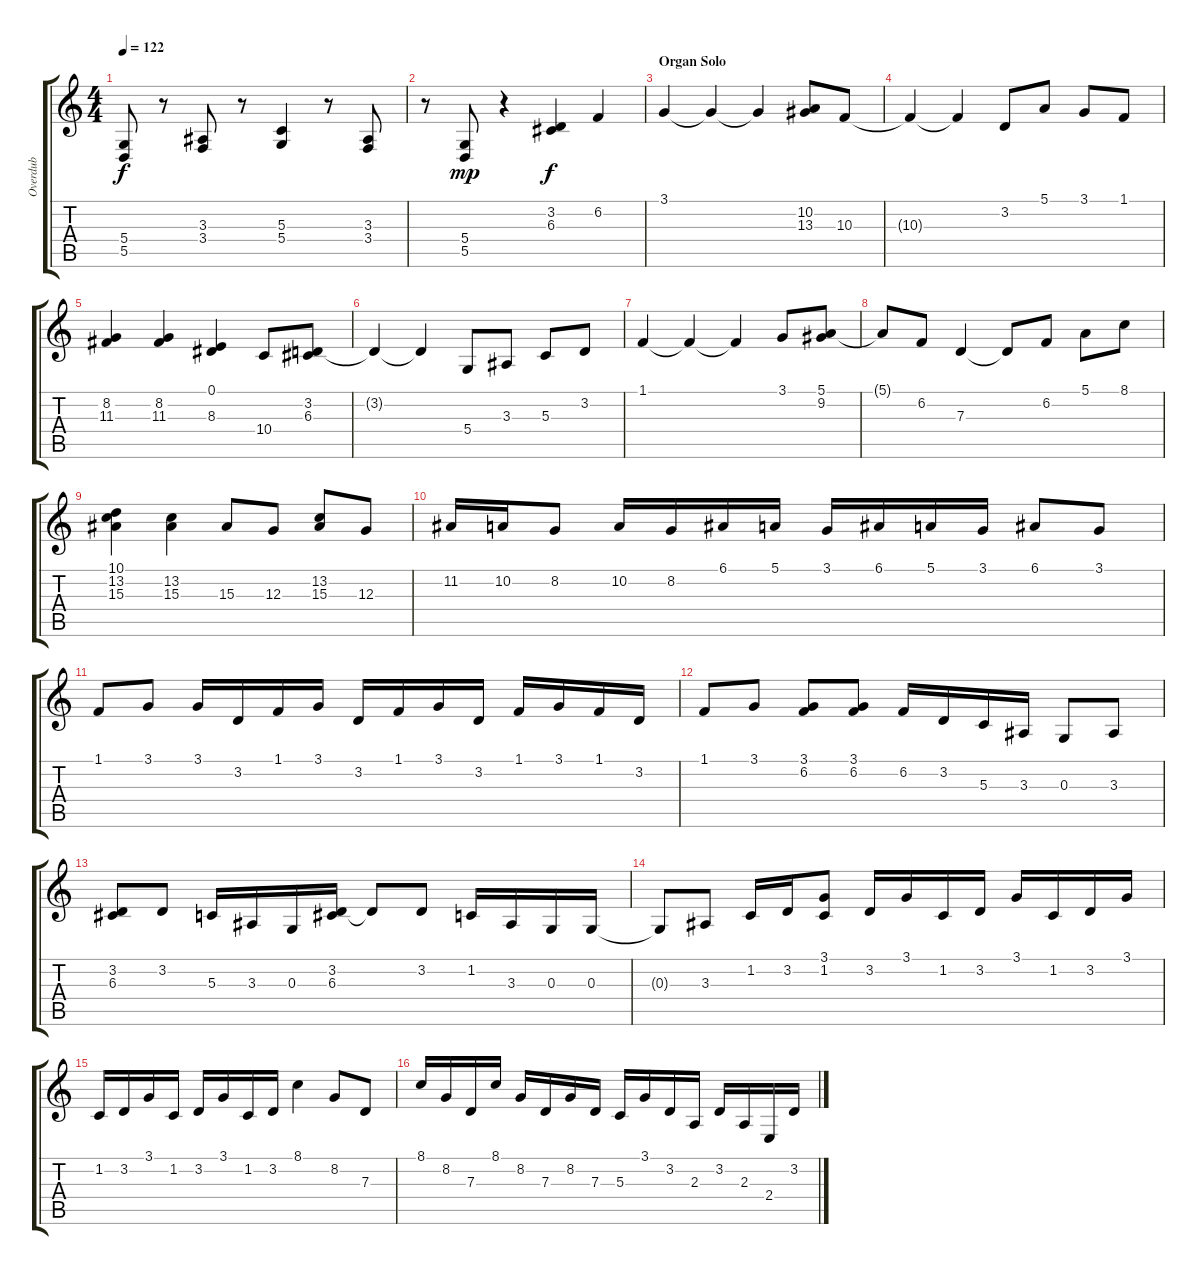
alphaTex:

\track ("Overdub" "Overdub") {instrument drawbarorgan}
\staff {score tabs}
\tuning (E4 B3 G3 D3 A2 E2) {hide}
\ts (4 4)
\tempo 122
\clef g2
\ks c
(5.4 5.5).8{dy f} r.8 (3.3 3.4).8 r.8 (5.3 5.4).4 r.8 (3.3 3.4).8 |
r.8 (5.4 5.5).8{dy mp} r.4 (3.2 6.3).4{dy f volume 11} 6.2.4 |
\section ("" "Organ Solo")
3.1.4{volume 11} 3.1{t}.4 3.1{t}.4 (10.2 13.3).8 10.3.8 |
10.3{t}.4 10.3{t}.4 3.2.8 5.1.8 3.1.8 1.1.8 |
(8.2 11.3).4 (8.2 11.3).4 (0.1 8.3).4 10.4.8 (3.2 6.3).8 |
3.2{t}.4 3.2{t}.4 5.4.8 3.3.8 5.3.8 3.2.8 |
1.1.4 1.1{t}.4 1.1{t}.4 3.1.8 (5.1 9.2).8 |
5.1{t}.8 6.2.8 7.3.4 7.3{t}.8 6.2.8 5.1.8 8.1.8 |
(10.1 13.2 15.3).4 (13.2 15.3).4 15.3.8 12.3.8 (13.2 15.3).8 12.3.8 |
11.2.16 10.2.16 8.2.8 10.2.16 8.2.16 6.1.16 5.1.16 3.1.16 6.1.16 5.1.16 3.1.16 6.1.8 3.1.8 |
1.1.8 3.1.8 3.1.16 3.2.16 1.1.16 3.1.16 3.2.16 1.1.16 3.1.16 3.2.16 1.1.16 3.1.16 1.1.16 3.2.16 |
1.1.8 3.1.8 (3.1 6.2).8 (3.1 6.2).8 6.2.16 3.2.16 5.3.16 3.3.16 0.3.8 3.3.8 |
(3.2 6.3).8 3.2.8 5.3.16 3.3.16 0.3.16 (3.2 6.3).16 3.2{t}.8 3.2.8 1.2.16 3.3.16 0.3.16 0.3.16 |
0.3{t}.8 3.3.8 1.2.16 3.2.16 (3.1 1.2).8 3.2.16 3.1.16 1.2.16 3.2.16 3.1.16 1.2.16 3.2.16 3.1.16 |
1.2.16 3.2.16 3.1.16 1.2.16 3.2.16 3.1.16 1.2.16 3.2.16 8.1.4 8.2.8 7.3.8 |
8.1.16 8.2.16 7.3.16 8.1.16 8.2.16 7.3.16 8.2.16 7.3.16 5.3.16 3.1.16 3.2.16 2.3.16 3.2.16 2.3.16 2.4.16 3.2.16
